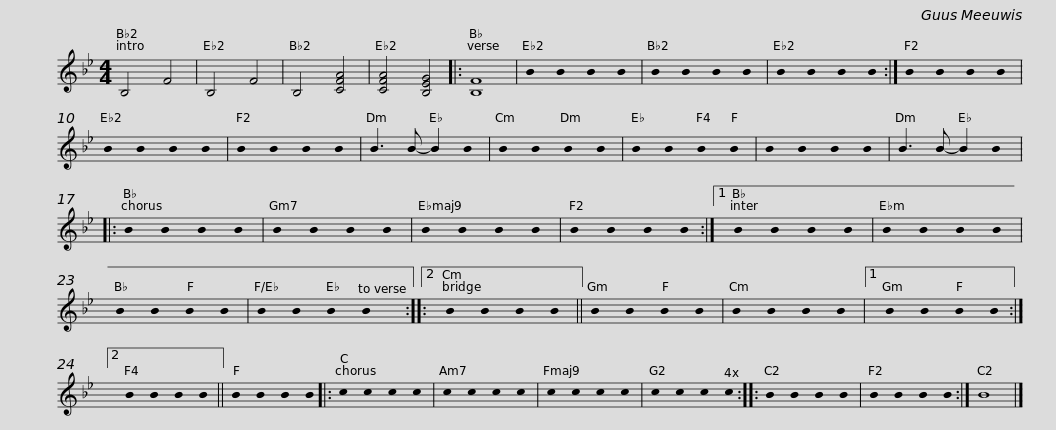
X:1
L:1/8
M:4/4
I:linebreak $
K:Bb
U:s=!stemless!
V:1 treble
V:1
 B,4 F4 | B,4 F4 | B,4 [CFA]4 | [CFA]4 [B,EG]4 |:$ [B,F]8 | %5
 sB2 sB2 sB2 sB2 | sB2 sB2 sB2 sB2 | sB2 sB2 sB2 sB2 :|$ sB2 sB2 sB2 sB2 | sB2 sB2 sB2 sB2 | %10
 sB2 sB2 sB2 sB2 | B3 B- B2 sB2 |$ sB2 sB2 sB2 sB2 | sB2 sB2 sB2 sB2 | sB2 sB2 sB2 sB2 | %15
 B3 B- B2 sB2 |:$ sB2 sB2 sB2 sB2 | sB2 sB2 sB2 sB2 | sB2 sB2 sB2 sB2 | sB2 sB2 sB2 sB2 :|1$ %20
 sB2 sB2 sB2 sB2 | sB2 sB2 sB2 sB2 | sB2 sB2 sB2 sB2 | sB2 sB2 sB2 sB2 ::2$ sB2 sB2 sB2 sB2 || %25
 sB2 sB2 sB2 sB2 | sB2 sB2 sB2 sB2 |1 sB2 sB2 sB2 sB2 :|2 sB2 sB2 sB2 sB2 || sB2 sB2 sB2 sB2 |:$ %30
 sc2 sc2 sc2 sc2 | sc2 sc2 sc2 sc2 | sc2 sc2 sc2 sc2 | sc2 sc2 sc2 sc2 :: sB2 sB2 sB2 sB2 | %35
 sB2 sB2 sB2 sB2 :| sB8 |] %37
